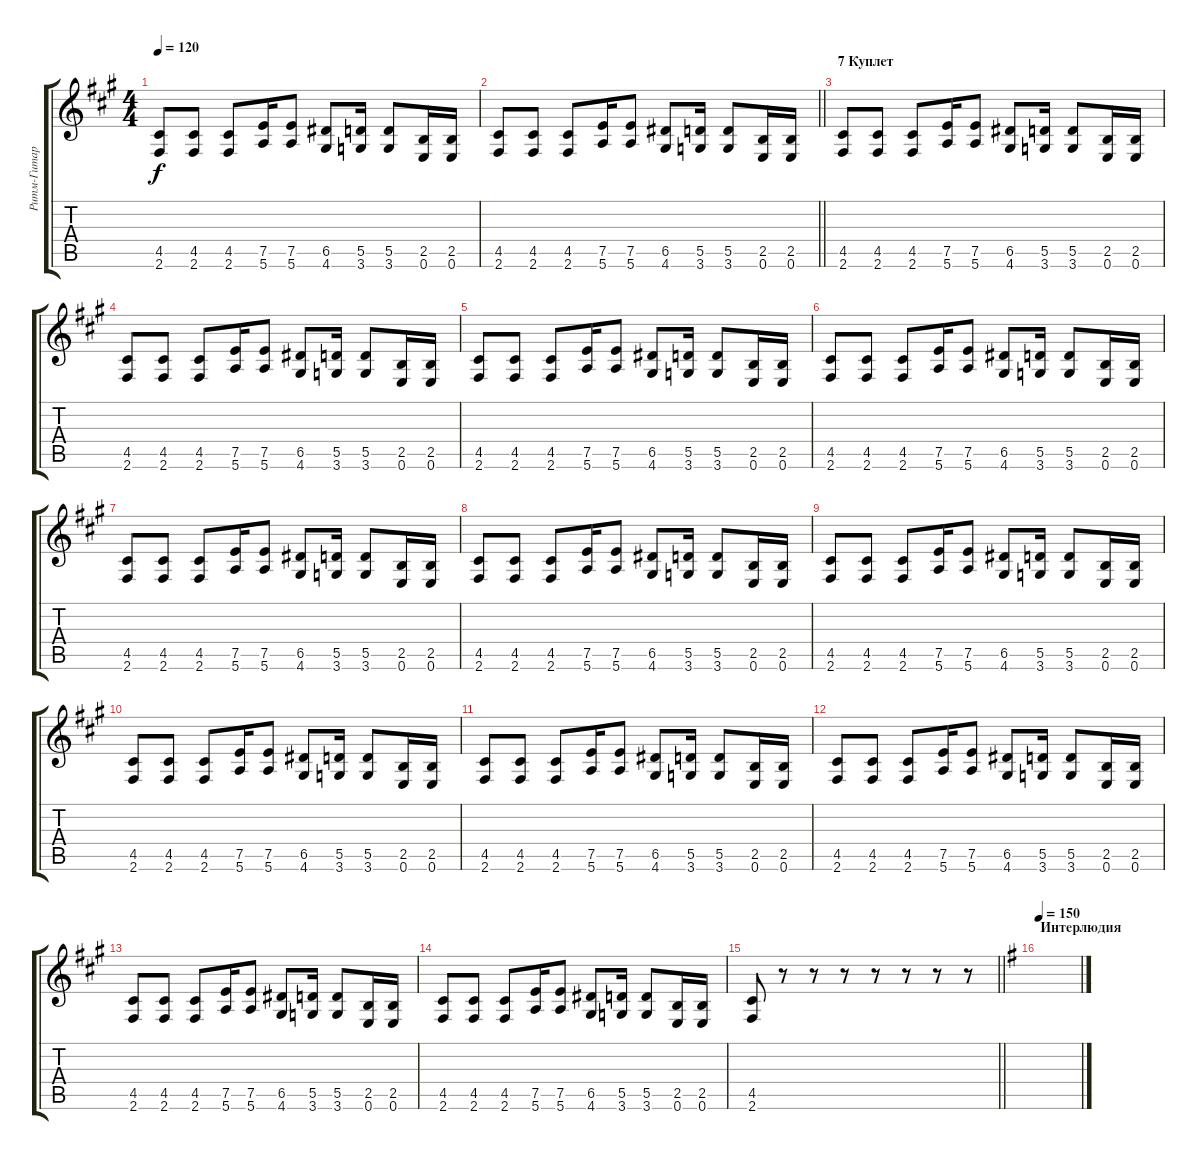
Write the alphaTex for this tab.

\track ("Ритм-Гитара (Перебор)" "Ритм-Гитар") {instrument acousticguitarnylon}
\staff {score tabs}
\tuning (E4 B3 G3 D3 A2 E2) {hide}
\ts (4 4)
\tempo 120
\clef g2
\ks f#minor
(4.5 2.6).8{dy f} (4.5 2.6).8 (4.5 2.6).8 (7.5 5.6).16 (7.5 5.6).8 (6.5 4.6).8 (5.5 3.6).16 (5.5 3.6).8 (2.5 0.6).16 (2.5 0.6).16 |
\barLineRight lightlight
(4.5 2.6).8 (4.5 2.6).8 (4.5 2.6).8 (7.5 5.6).16 (7.5 5.6).8 (6.5 4.6).8 (5.5 3.6).16 (5.5 3.6).8 (2.5 0.6).16 (2.5 0.6).16 |
\section ("" "7 Куплет")
(4.5 2.6).8 (4.5 2.6).8 (4.5 2.6).8 (7.5 5.6).16 (7.5 5.6).8 (6.5 4.6).8 (5.5 3.6).16 (5.5 3.6).8 (2.5 0.6).16 (2.5 0.6).16 |
(4.5 2.6).8 (4.5 2.6).8 (4.5 2.6).8 (7.5 5.6).16 (7.5 5.6).8 (6.5 4.6).8 (5.5 3.6).16 (5.5 3.6).8 (2.5 0.6).16 (2.5 0.6).16 |
(4.5 2.6).8 (4.5 2.6).8 (4.5 2.6).8 (7.5 5.6).16 (7.5 5.6).8 (6.5 4.6).8 (5.5 3.6).16 (5.5 3.6).8 (2.5 0.6).16 (2.5 0.6).16 |
(4.5 2.6).8 (4.5 2.6).8 (4.5 2.6).8 (7.5 5.6).16 (7.5 5.6).8 (6.5 4.6).8 (5.5 3.6).16 (5.5 3.6).8 (2.5 0.6).16 (2.5 0.6).16 |
(4.5 2.6).8 (4.5 2.6).8 (4.5 2.6).8 (7.5 5.6).16 (7.5 5.6).8 (6.5 4.6).8 (5.5 3.6).16 (5.5 3.6).8 (2.5 0.6).16 (2.5 0.6).16 |
(4.5 2.6).8 (4.5 2.6).8 (4.5 2.6).8 (7.5 5.6).16 (7.5 5.6).8 (6.5 4.6).8 (5.5 3.6).16 (5.5 3.6).8 (2.5 0.6).16 (2.5 0.6).16 |
(4.5 2.6).8 (4.5 2.6).8 (4.5 2.6).8 (7.5 5.6).16 (7.5 5.6).8 (6.5 4.6).8 (5.5 3.6).16 (5.5 3.6).8 (2.5 0.6).16 (2.5 0.6).16 |
(4.5 2.6).8 (4.5 2.6).8 (4.5 2.6).8 (7.5 5.6).16 (7.5 5.6).8 (6.5 4.6).8 (5.5 3.6).16 (5.5 3.6).8 (2.5 0.6).16 (2.5 0.6).16 |
(4.5 2.6).8 (4.5 2.6).8 (4.5 2.6).8 (7.5 5.6).16 (7.5 5.6).8 (6.5 4.6).8 (5.5 3.6).16 (5.5 3.6).8 (2.5 0.6).16 (2.5 0.6).16 |
(4.5 2.6).8 (4.5 2.6).8 (4.5 2.6).8 (7.5 5.6).16 (7.5 5.6).8 (6.5 4.6).8 (5.5 3.6).16 (5.5 3.6).8 (2.5 0.6).16 (2.5 0.6).16 |
(4.5 2.6).8 (4.5 2.6).8 (4.5 2.6).8 (7.5 5.6).16 (7.5 5.6).8 (6.5 4.6).8 (5.5 3.6).16 (5.5 3.6).8 (2.5 0.6).16 (2.5 0.6).16 |
(4.5 2.6).8 (4.5 2.6).8 (4.5 2.6).8 (7.5 5.6).16 (7.5 5.6).8 (6.5 4.6).8 (5.5 3.6).16 (5.5 3.6).8 (2.5 0.6).16 (2.5 0.6).16 |
\barLineRight lightlight
(4.5 2.6).8 r.8 r.8 r.8 r.8 r.8 r.8 r.8 |
\section ("" "Интерлюдия")
\tempo 150
\ks eminor
